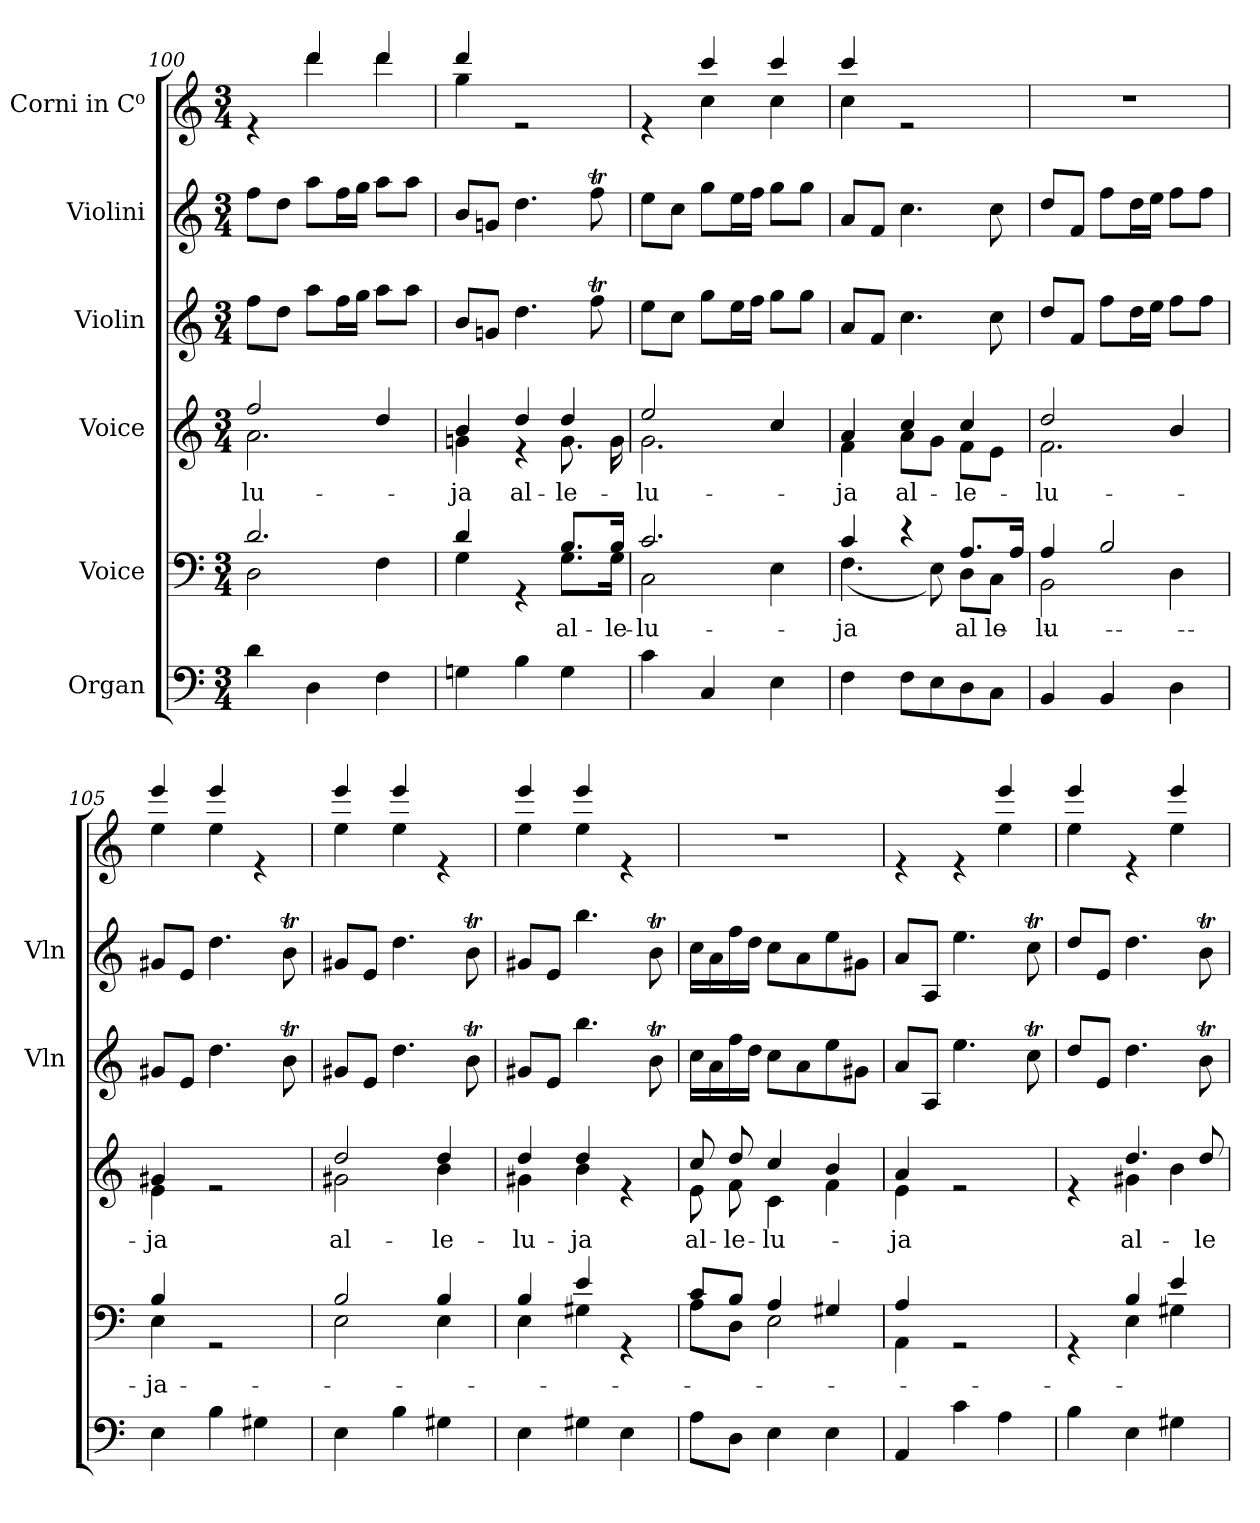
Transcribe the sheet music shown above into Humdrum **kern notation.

**kern	**kern	**text	**kern	**text	**kern	**kern	**kern
*part6	*part5	*part5	*part4	*part4	*part3	*part2	*part1
*staff6	*staff5	*staff5	*staff4	*staff4	*staff3	*staff2	*staff1
*I"Organ	*I"Voice	*	*I"Voice	*	*I"Violin	*I"Violini	*I"Corni in C⁰
*	*	*	*	*	*I'Vln	*I'Vln	*
!!LO:PB:g=z
*clefF4	*clefF4	*	*clefG2	*	*clefG2	*clefG2	*clefG2
*	*	*	*	*	*	*	*ITrd7c12
*k[]	*k[]	*	*k[]	*	*k[]	*k[]	*k[]
*M3/4	*M3/4	*	*M3/4	*	*M3/4	*M3/4	*M3/4
=100	=100	=100	=100	=100	=100	=100	=100
*	*^	*	*	*	*	*	*
!	!	!	!	!	!LO:LY:b	!	!	!
*	*	*	*	*^	*	*	*	*^
4d\	2.d/	2D\	.	2ff/	2.a\	-lu-	8ff\L	8ff\L	4re	4ryy
.	.	.	.	.	.	.	8dd\J	8dd\J	.	.
4D\	.	.	.	.	.	.	8aa\L	8aa\L	4dd/	4dd\
.	.	.	.	.	.	.	16ff\L	16ff\L	.	.
.	.	.	.	.	.	.	16gg\JJ	16gg\JJ	.	.
4F\	.	4F\	.	4dd/	.	.	8aa\L	8aa\L	4dd/	4dd\
.	.	.	.	.	.	.	8aa\J	8aa\J	.	.
=101	=101	=101	=101	=101	=101	=101	=101	=101	=101	=101
!	!	!	!	!	!	!LO:LY:b	!	!	!	!
4Gn\	4d/	4G\	.	4b/	4gn\	-ja	8b/L	8b/L	4dd/	4g\
.	.	.	.	.	.	.	8gn/J	8gn/J	.	.
!	!	!	!	!	!	!LO:LY:b	!	!	!	!
4B\	4rGG	4ryy	.	4dd/	4r	al-	4.dd\	4.dd\	2re	2ryy
!	!	!	!LO:LY:b	!	!	!LO:LY:b	!	!	!	!
4G\	8.B/L	8.G\L	al-	4dd/	8.g\	-le-	.	.	.	.
.	.	.	.	.	.	.	8ffT\	8ffT\	.	.
!	!	!	!LO:LY:b	!	!	!	!	!	!	!
.	16B/Jk	16G\Jk	-le-	.	16g\	.	.	.	.	.
=102	=102	=102	=102	=102	=102	=102	=102	=102	=102	=102
!	!	!	!LO:LY:b	!	!	!LO:LY:b	!	!	!	!
4c\	2.c/	2C\	-lu-	2ee/	2.g\	-lu-	8ee\L	8ee\L	4re	4ryy
.	.	.	.	.	.	.	8cc\J	8cc\J	.	.
4C/	.	.	.	.	.	.	8gg\L	8gg\L	4cc/	4c\
.	.	.	.	.	.	.	16ee\L	16ee\L	.	.
.	.	.	.	.	.	.	16ff\JJ	16ff\JJ	.	.
4E\	.	4E\	.	4cc/	.	.	8gg\L	8gg\L	4cc/	4c\
.	.	.	.	.	.	.	8gg\J	8gg\J	.	.
=103	=103	=103	=103	=103	=103	=103	=103	=103	=103	=103
!	!	!	!LO:LY:b	!	!	!LO:LY:b	!	!	!	!
4F\	4c/	(4.F\	-ja	4a/	4f\	-ja	8a/L	8a/L	4cc/	4c\
.	.	.	.	.	.	.	8f/J	8f/J	.	.
!	!	!	!	!	!	!LO:LY:b	!	!	!	!
8F\L	4r	.	.	4cc/	8a\L	al-	4.cc\	4.cc\	2re	2ryy
8E\	.	8E\)	.	.	8g\J	.	.	.	.	.
!	!	!	!LO:LY:b	!	!	!LO:LY:b	!	!	!	!
8D\	8.A/L	8D\L	al-	4cc/	8f\L	-le-	.	.	.	.
!	!	!	!LO:LY:b	!	!	!	!	!	!	!
8C\J	.	8C\J	-le-	.	8e\J	.	8cc\	8cc\	.	.
.	16A/Jk	.	.	.	.	.	.	.	.	.
*	*	*	*	*	*	*	*	*	*v	*v
=104	=104	=104	=104	=104	=104	=104	=104	=104	=104
!	!	!	!LO:LY:b	!	!	!LO:LY:b	!	!	!
4BB/	4A/	2BB\	-lu-	2dd/	2.f\	-lu-	8dd/L	8dd/L	2.r
.	.	.	.	.	.	.	8f/J	8f/J	.
4BB/	2B/	.	.	.	.	.	8ff\L	8ff\L	.
.	.	.	.	.	.	.	16dd\L	16dd\L	.
.	.	.	.	.	.	.	16ee\JJ	16ee\JJ	.
4D\	.	4D\	.	4b/	.	.	8ff\L	8ff\L	.
.	.	.	.	.	.	.	8ff\J	8ff\J	.
=105	=105	=105	=105	=105	=105	=105	=105	=105	=105
!	!	!	!LO:LY:b	!	!	!LO:LY:b	!	!	!
*	*	*	*	*	*	*	*	*	*^
4E\	4B/	4E\	-ja	4g#X/	4e\	-ja	8g#X/L	8g#X/L	4ee/	4e\
.	.	.	.	.	.	.	8e/J	8e/J	.	.
4B\	2rGG	2ryy	.	2re	2ryy	.	4.dd\	4.dd\	4ee/	4e\
4G#X\	.	.	.	.	.	.	.	.	4re	4ryy
.	.	.	.	.	.	.	8bt\	8bt\	.	.
=106	=106	=106	=106	=106	=106	=106	=106	=106	=106	=106
!	!	!	!	!	!	!LO:LY:b	!	!	!	!
4E\	2B/	2E\	.	2dd/	2g#X\	al-	8g#X/L	8g#X/L	4ee/	4e\
.	.	.	.	.	.	.	8e/J	8e/J	.	.
4B\	.	.	.	.	.	.	4.dd\	4.dd\	4ee/	4e\
!	!	!	!	!	!	!LO:LY:b	!	!	!	!
4G#X\	4B/	4E\	.	4dd/	4b\	-le-	.	.	4re	4ryy
.	.	.	.	.	.	.	8bt\	8bt\	.	.
!!LO:LB:g=z	!!
=107	=107	=107	=107	=107	=107	=107	=107	=107	=107	=107
!	!	!	!	!	!	!LO:LY:b	!	!	!	!
4E\	4B/	4E\	.	4dd/	4g#X\	-lu-	8g#X/L	8g#X/L	4ee/	4e\
.	.	.	.	.	.	.	8e/J	8e/J	.	.
!	!	!	!	!	!	!LO:LY:b	!	!	!	!
4G#X\	4e/	4G#X\	.	4dd/	4b\	-ja	4.bb\	4.bb\	4ee/	4e\
4E\	4rGG	4ryy	.	4re	4ryy	.	.	.	4re	4ryy
.	.	.	.	.	.	.	8bt\	8bt\	.	.
*	*	*	*	*	*	*	*	*	*v	*v
=108	=108	=108	=108	=108	=108	=108	=108	=108	=108
!	!	!	!	!	!	!LO:LY:b	!	!	!
8A\L	8c/L	8A\L	.	8cc/	8e\	al-	16cc\LL	16cc\LL	2.r
.	.	.	.	.	.	.	16a\	16a\	.
!	!	!	!	!	!	!LO:LY:b	!	!	!
8D\J	8B/J	8D\J	.	8dd/	8f\	-le-	16ff\	16ff\	.
.	.	.	.	.	.	.	16dd\JJ	16dd\JJ	.
!	!	!	!	!	!	!LO:LY:b	!	!	!
4E\	4A/	2E\	.	4cc/	4c\	-lu-	8cc\L	8cc\L	.
.	.	.	.	.	.	.	8a\	8a\	.
4E\	4G#X/	.	.	4b/	4f\	.	8ee\	8ee\	.
.	.	.	.	.	.	.	8g#X\J	8g#X\J	.
=109	=109	=109	=109	=109	=109	=109	=109	=109	=109
!	!	!	!	!	!	!LO:LY:b	!	!	!
*	*	*	*	*	*	*	*	*	*^
4AA/	4A/	4AA\	.	4a/	4e\	-ja	8a/L	8a/L	4re	2ryy
.	.	.	.	.	.	.	8A/J	8A/J	.	.
4c\	2rGG	2ryy	.	2re	2ryy	.	4.ee\	4.ee\	4re	.
4A\	.	.	.	.	.	.	.	.	4ee/	4e\
.	.	.	.	.	.	.	8ccT\	8ccT\	.	.
=110	=110	=110	=110	=110	=110	=110	=110	=110	=110	=110
4B\	4rGG	4ryy	.	4re	4ryy	.	8dd/L	8dd/L	4ee/	4e\
.	.	.	.	.	.	.	8e/J	8e/J	.	.
!	!	!	!	!	!	!LO:LY:b	!	!	!	!
4E\	4B/	4E\	.	4.dd/	4g#X\	al-	4.dd\	4.dd\	4re	4ryy
4G#X\	4e/	4G#X\	.	.	4b\	.	.	.	4ee/	4e\
!	!	!	!	!	!	!LO:LY:b	!	!	!	!
.	.	.	.	8dd/	.	-le-	8bt\	8bt\	.	.
*	*v	*v	*	*	*	*	*	*	*v	*v
*	*	*	*v	*v	*	*	*	*
=	=	=	=	=	=	=	=
*-	*-	*-	*-	*-	*-	*-	*-
